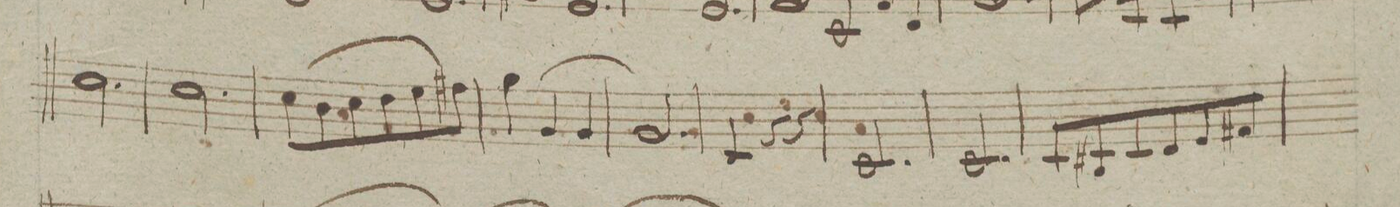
**kern	**dynam
*I"Viola	*
*clefC3	*
*k[f#]	*
*M3/4	*
2.d\	.
=74	=74
2.d\	.
=75	=75
(8d\L	.
8c\	.
8d\	.
8e\	.
8f#\	.
8g#X\J)	.
=76	=76
4a\	.
(>4A/	.
4A/	.
=77	=77
2.A/)	.
=78	=78
4D/	.
4r	.
4r	.
=79	=79
2.D/	.
=80	=80
2.D/	.
=81	=81
8D/L	.
8C#/	.
8D/	.
8E/	.
8F#/	.
8G#X/J	.
=82	=82
*-	*-
